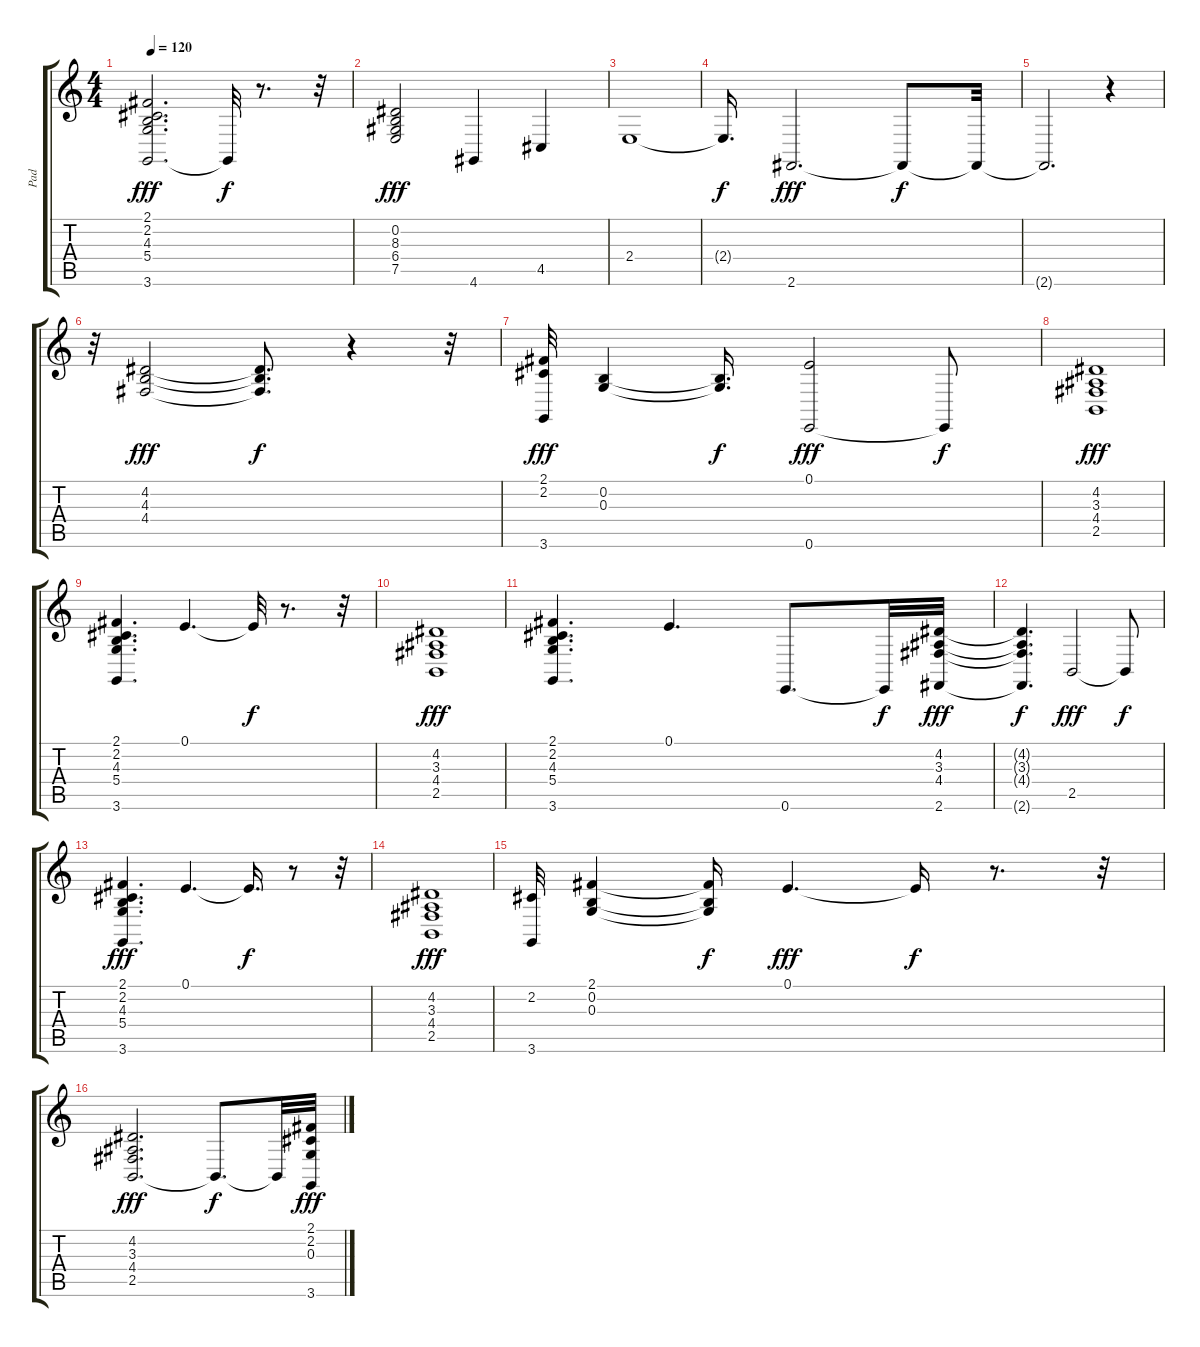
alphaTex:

\track ("Pad" "Pad") {instrument pad8sweep}
\staff {score tabs}
\tuning (E4 B3 G3 D3 A2 E2) {hide}
\ts (4 4)
\tempo 120
\clef g2
\ks c
(2.1 2.2 4.3 5.4 3.6).2{d dy fff} 3.6{t}.32{dy f} r.8{d} r.32 |
(0.2 8.3 6.4 7.5).2{dy fff} 4.6.4{volume 8} 4.5.4 |
2.4.1 |
2.4{t}.16{d dy f} 2.6.2{d dy fff} 2.6{t}.8{dy f} 2.6{t}.32 |
2.6{t}.2{d} r.4 |
r.32 (4.2 4.3 4.4).2{dy fff} (4.2{t} 4.3{t} 4.4{t}).8{d dy f} r.4 r.32 |
(2.1 2.2 3.6).32{dy fff} (0.2 0.3).4 (0.2{t} 0.3{t}).16{d dy f} (0.1 0.6).2{dy fff} 0.6{t}.8{dy f} |
(4.2 3.3 4.4 2.5).1{dy fff} |
(2.1 2.2 4.3 5.4 3.6).4{d} 0.1.4{d} 0.1{t}.32{dy f} r.8{d} r.32 |
(4.2 3.3 4.4 2.5).1{dy fff} |
(2.1 2.2 4.3 5.4 3.6).4{d} 0.1.4{d} 0.6.8{d} 0.6{t}.32{dy f} (4.2 3.3 4.4 2.6).32{dy fff} |
(4.2{t} 3.3{t} 4.4{t} 2.6{t}).4{d dy f} 2.5.2{dy fff} 2.5{t}.8{dy f} |
(2.1 2.2 4.3 5.4 3.6).4{d dy fff} 0.1.4{d} 0.1{t}.16{d dy f} r.8 r.32 |
(4.2 3.3 4.4 2.5).1{dy fff} |
(2.2 3.6).32 (2.1 0.2 0.3).4 (2.1{t} 0.2{t} 0.3{t}).16{dy f} 0.1.4{d dy fff} 0.1{t}.16{dy f} r.8{d} r.32 |
(4.2 3.3 4.4 2.5).2{d dy fff} 2.5{t}.8{d dy f} 2.5{t}.32 (2.1 2.2 0.3 3.6).32{dy fff}
